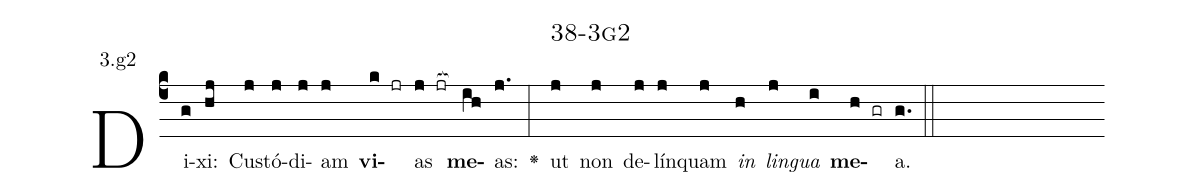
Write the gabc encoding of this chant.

name: 38-3g2;
annotation: 3.g2;
%%
(c4)Di(g)xi:(hj) Cus(j)tó(j)di(j)am(j) <b>vi</b>(k jr)as(j jr[ocb:1{]) <b>me</b>(ih[ocb:0}])as:(j.) <v>\greheightstar</v>(:) ut(j) non(j) de(j)lín(j)quam(j) <i>in</i>(h) <i>lin</i>(j)<i>gua</i>(i) <b>me</b>(h gr)a.(g.) (::)


%E(j) u(h) o(j) u(i) a(h) e.(g.) (::)
